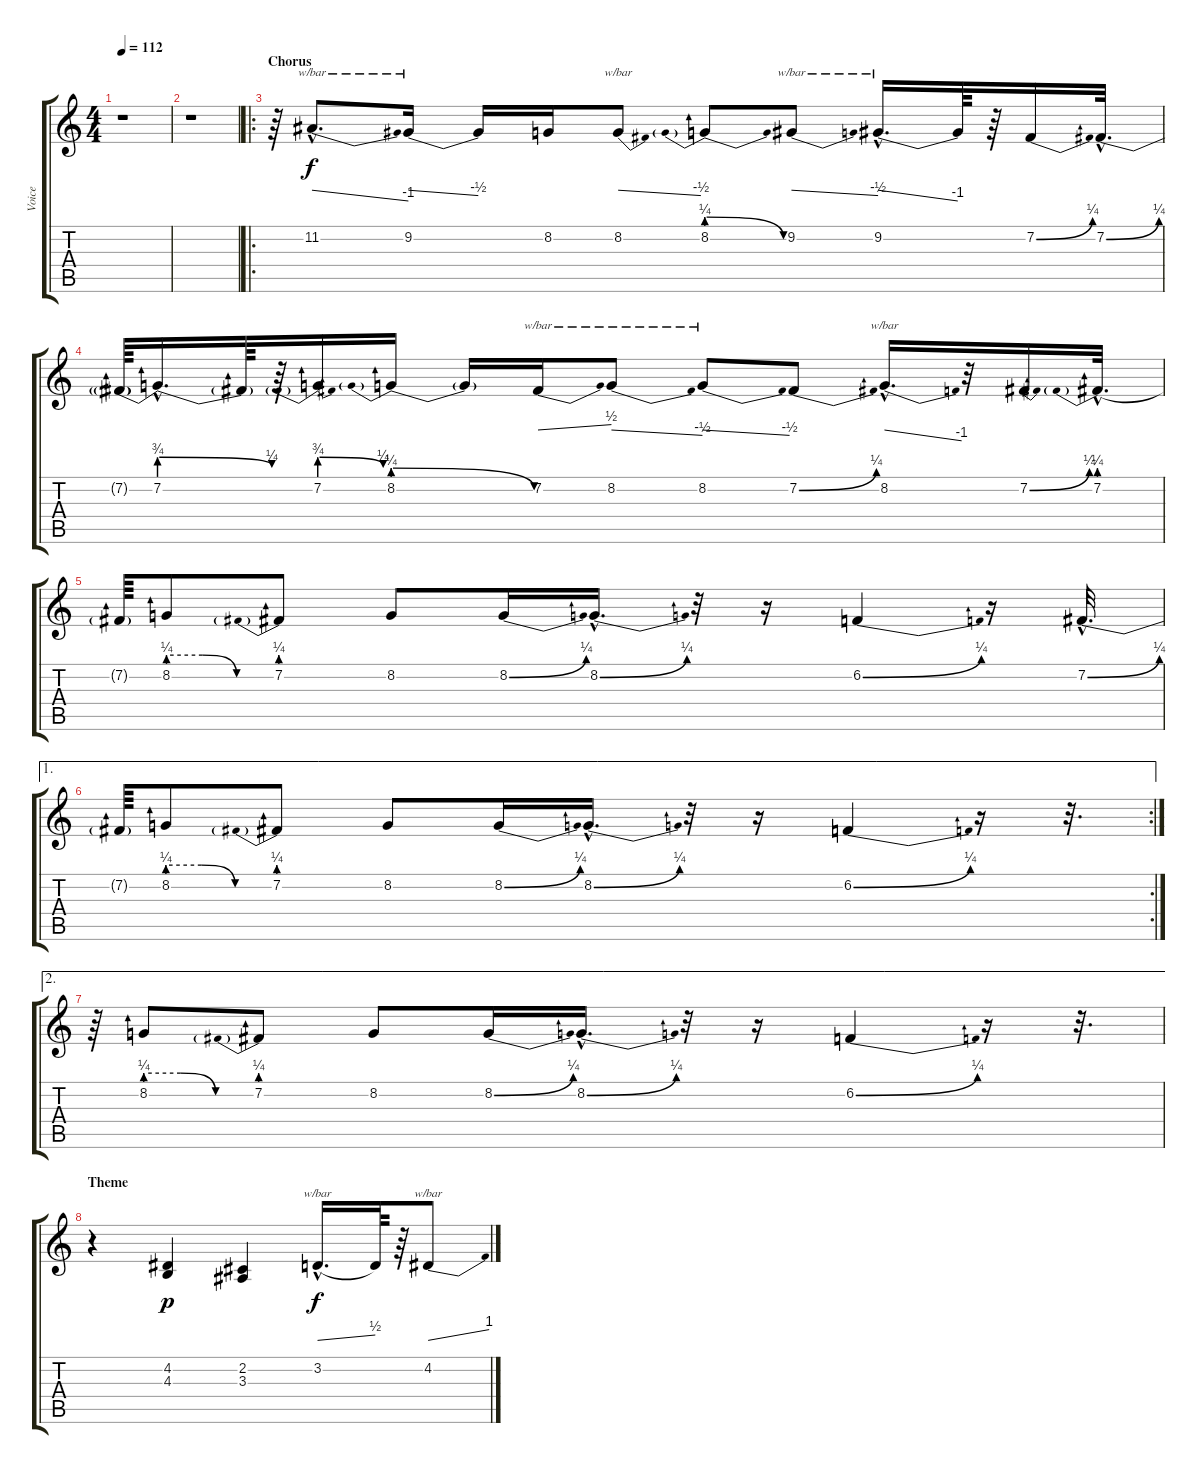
\track ("Voice" "Voice") {instrument clarinet}
\staff {score tabs}
\tuning (E4 B3 G3 D3 A2 E2) {hide}
\ts (4 4)
\tempo 112
\clef g2
\ks c
r.1{dy f instrument clarinet} |
r.1 |
\ro
\section ("" "Chorus")
r.64 11.2{hac}.8{d tbe (dive default 0 0 60 -4)} 9.2.16{tbe (dive default 0 0 60 -2)} 9.2{t}.16 8.2.16 8.2.8{tbe (dive default 0 0 60 -2)} 8.2{be (prebendrelease 0 1 60 0)}.8 9.2.8{tbe (dive default 0 0 60 -2)} 9.2{hac}.16{d tbe (dive default 0 0 60 -4)} 9.2{t}.64 r.64 7.2{be (bend 0 0 60 1)}.16 7.2{be (bend 0 0 60 1) hac}.32{d} |
7.2{t}.64 7.2{be (prebendrelease 0 3 60 1) hac}.16{d} 7.2{t}.64 r.64 7.2{be (prebendrelease 0 3 60 1)}.16 8.2{be (prebendrelease 0 1 60 0)}.16 8.2{t}.16 7.2.16{tbe (dive default 0 0 60 2)} 8.2.8{tbe (dive default 0 0 60 -2)} 8.2.8{tbe (dive default 0 0 60 -2)} 7.2{be (bend 0 0 60 1)}.8 8.2{hac}.16{d tbe (dive default 0 0 60 -4)} r.32 7.2{be (bend 0 0 60 1)}.16 7.2{be (prebend 0 1 60 1) hac}.32{d} |
7.2{t}.64 8.2{be (custom 0 1 20 1 40 0 60 0)}.8 7.2{be (prebend 0 1 60 1)}.8 8.2.8 8.2{be (bend 0 0 60 1)}.16 8.2{be (bend 0 0 60 1) hac}.16{d} r.32 r.16 6.2{be (bend 0 0 60 1)}.4 r.16 7.2{be (bend 0 0 60 1) hac}.32{d} |
\ae 1
\rc 2
7.2{t}.64 8.2{be (custom 0 1 20 1 40 0 60 0)}.8 7.2{be (prebend 0 1 60 1)}.8 8.2.8 8.2{be (bend 0 0 60 1)}.16 8.2{be (bend 0 0 60 1) hac}.16{d} r.32 r.16 6.2{be (bend 0 0 60 1)}.4 r.16 r.32{d} |
\ae 2
r.64 8.2{be (custom 0 1 20 1 40 0 60 0)}.8 7.2{be (prebend 0 1 60 1)}.8 8.2.8 8.2{be (bend 0 0 60 1)}.16 8.2{be (bend 0 0 60 1) hac}.16{d} r.32 r.16 6.2{be (bend 0 0 60 1)}.4 r.16 r.32{d} |
\section ("" "Theme")
r.4 (4.2 4.3).4{dy p} (2.2 3.3).4 3.2{hac}.16{d tbe (dive default 0 0 60 2) dy f} 3.2{t}.64 r.64 4.2.8{tbe (dive default 0 0 60 4)}
